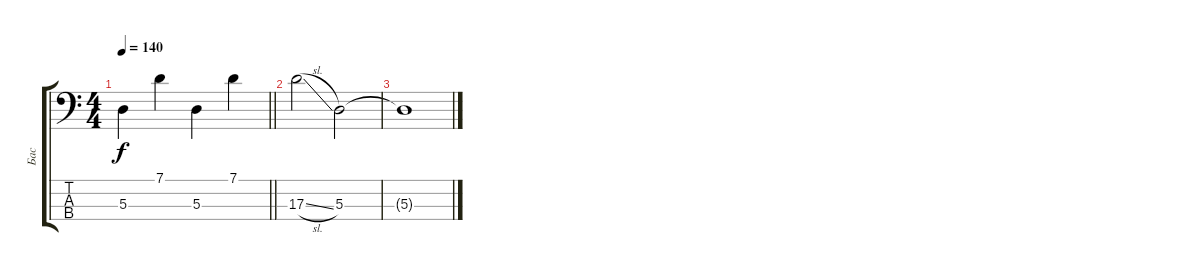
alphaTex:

\track ("Бас" "Бас") {instrument electricbassfinger}
\staff {score tabs}
\tuning (G2 D2 A1 E1) {hide}
\ts (4 4)
\tempo 140
\clef f4
\barLineRight lightlight
\ks c
5.3.4{dy f} 7.1.4 5.3.4 7.1.4 |
17.3{sl}.2 5.3.2 |
5.3{t}.1
